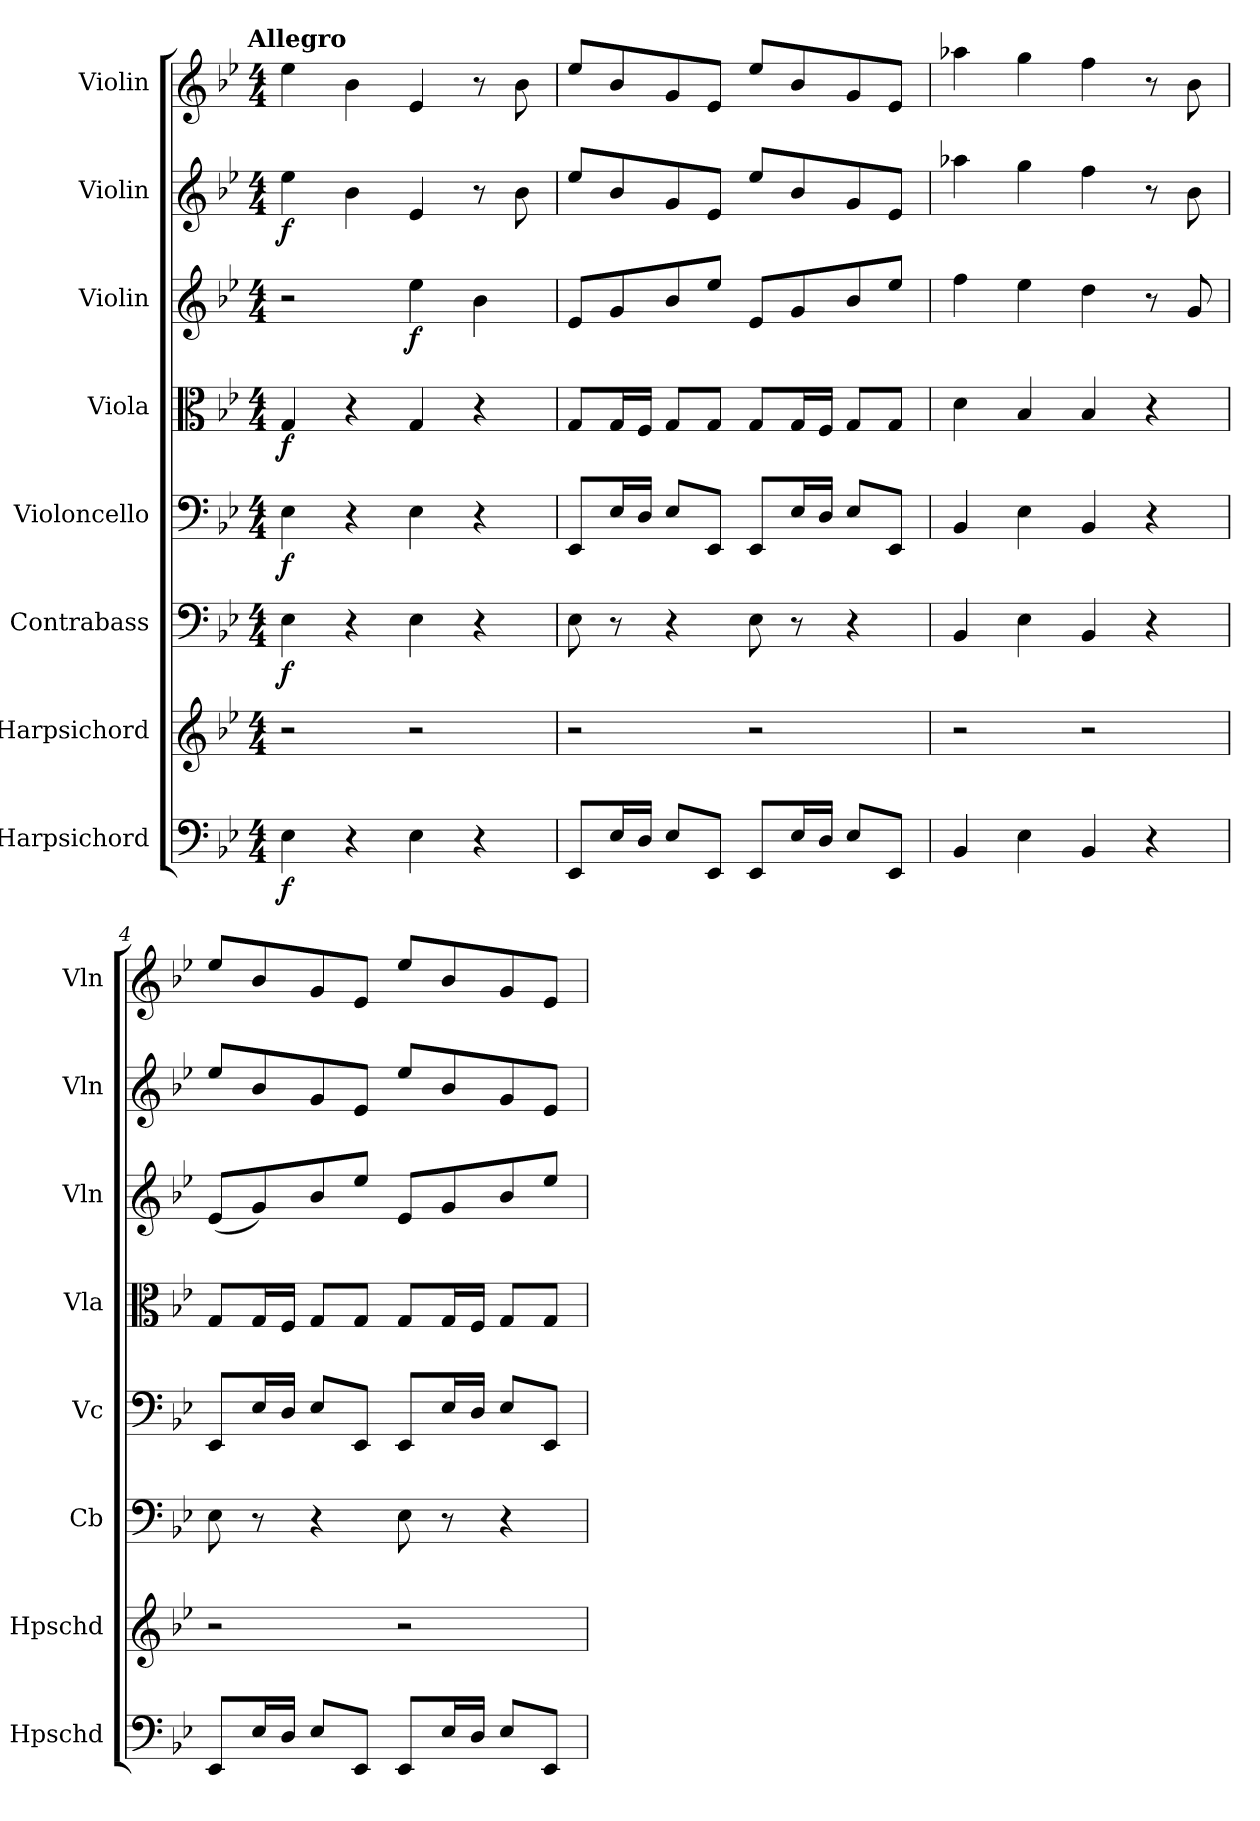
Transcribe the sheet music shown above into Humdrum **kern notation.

**kern	**dynam	**kern	**kern	**dynam	**kern	**dynam	**kern	**dynam	**kern	**dynam	**kern	**dynam	**kern
*part8	*part8	*part7	*part6	*part6	*part5	*part5	*part4	*part4	*part3	*part3	*part2	*part2	*part1
*staff8	*staff8	*staff7	*staff6	*staff6	*staff5	*staff5	*staff4	*staff4	*staff3	*staff3	*staff2	*staff2	*staff1
*I"Harpsichord	*	*I"Harpsichord	*I"Contrabass	*	*I"Violoncello	*	*I"Viola	*	*I"Violin	*	*I"Violin	*	*I"Violin
*I'Hpschd	*	*I'Hpschd	*I'Cb	*	*I'Vc	*	*I'Vla	*	*I'Vln	*	*I'Vln	*	*I'Vln
*clefF4	*	*clefG2	*clefF4	*	*clefF4	*	*clefC3	*	*clefG2	*	*clefG2	*	*clefG2
*k[b-e-]	*	*k[b-e-]	*k[b-e-]	*	*k[b-e-]	*	*k[b-e-]	*	*k[b-e-]	*	*k[b-e-]	*	*k[b-e-]
!!LO:TX:omd:t=Allegro
*M4/4	*	*M4/4	*M4/4	*	*M4/4	*	*M4/4	*	*M4/4	*	*M4/4	*	*M4/4
*MM120	*	*MM120	*MM120	*	*MM120	*	*MM120	*	*MM120	*	*MM120	*	*MM120
=1	=1	=1	=1	=1	=1	=1	=1	=1	=1	=1	=1	=1	=1
4E-\	f	2r	4E-\	f	4E-\	f	4G/	f	2r	.	4ee-\	f	4ee-\
4r	.	.	4r	.	4r	.	4r	.	.	.	4b-\	.	4b-\
4E-\	.	2r	4E-\	.	4E-\	.	4G/	.	4ee-\	f	4e-/	.	4e-/
4r	.	.	4r	.	4r	.	4r	.	4b-\	.	8r	.	8r
.	.	.	.	.	.	.	.	.	.	.	8b-\	.	8b-\
=2	=2	=2	=2	=2	=2	=2	=2	=2	=2	=2	=2	=2	=2
8EE-/L	.	2r	8E-\	.	8EE-/L	.	8G/L	.	8e-/L	.	8ee-/L	.	8ee-/L
16E-/L	.	.	8r	.	16E-/L	.	16G/L	.	8g/	.	8b-/	.	8b-/
16D/JJ	.	.	.	.	16D/JJ	.	16F/JJ	.	.	.	.	.	.
8E-/L	.	.	4r	.	8E-/L	.	8G/L	.	8b-/	.	8g/	.	8g/
8EE-/J	.	.	.	.	8EE-/J	.	8G/J	.	8ee-/J	.	8e-/J	.	8e-/J
8EE-/L	.	2r	8E-\	.	8EE-/L	.	8G/L	.	8e-/L	.	8ee-/L	.	8ee-/L
16E-/L	.	.	8r	.	16E-/L	.	16G/L	.	8g/	.	8b-/	.	8b-/
16D/JJ	.	.	.	.	16D/JJ	.	16F/JJ	.	.	.	.	.	.
8E-/L	.	.	4r	.	8E-/L	.	8G/L	.	8b-/	.	8g/	.	8g/
8EE-/J	.	.	.	.	8EE-/J	.	8G/J	.	8ee-/J	.	8e-/J	.	8e-/J
=3	=3	=3	=3	=3	=3	=3	=3	=3	=3	=3	=3	=3	=3
4BB-/	.	2r	4BB-/	.	4BB-/	.	4d\	.	4ff\	.	4aa-X\	.	4aa-X\
4E-\	.	.	4E-\	.	4E-\	.	4B-/	.	4ee-\	.	4gg\	.	4gg\
4BB-/	.	2r	4BB-/	.	4BB-/	.	4B-/	.	4dd\	.	4ff\	.	4ff\
4r	.	.	4r	.	4r	.	4r	.	8r	.	8r	.	8r
.	.	.	.	.	.	.	.	.	8g/	.	8b-\	.	8b-\
=4	=4	=4	=4	=4	=4	=4	=4	=4	=4	=4	=4	=4	=4
8EE-/L	.	2r	8E-\	.	8EE-/L	.	8G/L	.	(8e-/L	.	8ee-/L	.	8ee-/L
16E-/L	.	.	8r	.	16E-/L	.	16G/L	.	8g/)	.	8b-/	.	8b-/
16D/JJ	.	.	.	.	16D/JJ	.	16F/JJ	.	.	.	.	.	.
8E-/L	.	.	4r	.	8E-/L	.	8G/L	.	8b-/	.	8g/	.	8g/
8EE-/J	.	.	.	.	8EE-/J	.	8G/J	.	8ee-/J	.	8e-/J	.	8e-/J
8EE-/L	.	2r	8E-\	.	8EE-/L	.	8G/L	.	8e-/L	.	8ee-/L	.	8ee-/L
16E-/L	.	.	8r	.	16E-/L	.	16G/L	.	8g/	.	8b-/	.	8b-/
16D/JJ	.	.	.	.	16D/JJ	.	16F/JJ	.	.	.	.	.	.
8E-/L	.	.	4r	.	8E-/L	.	8G/L	.	8b-/	.	8g/	.	8g/
8EE-/J	.	.	.	.	8EE-/J	.	8G/J	.	8ee-/J	.	8e-/J	.	8e-/J
=	=	=	=	=	=	=	=	=	=	=	=	=	=
*-	*-	*-	*-	*-	*-	*-	*-	*-	*-	*-	*-	*-	*-
